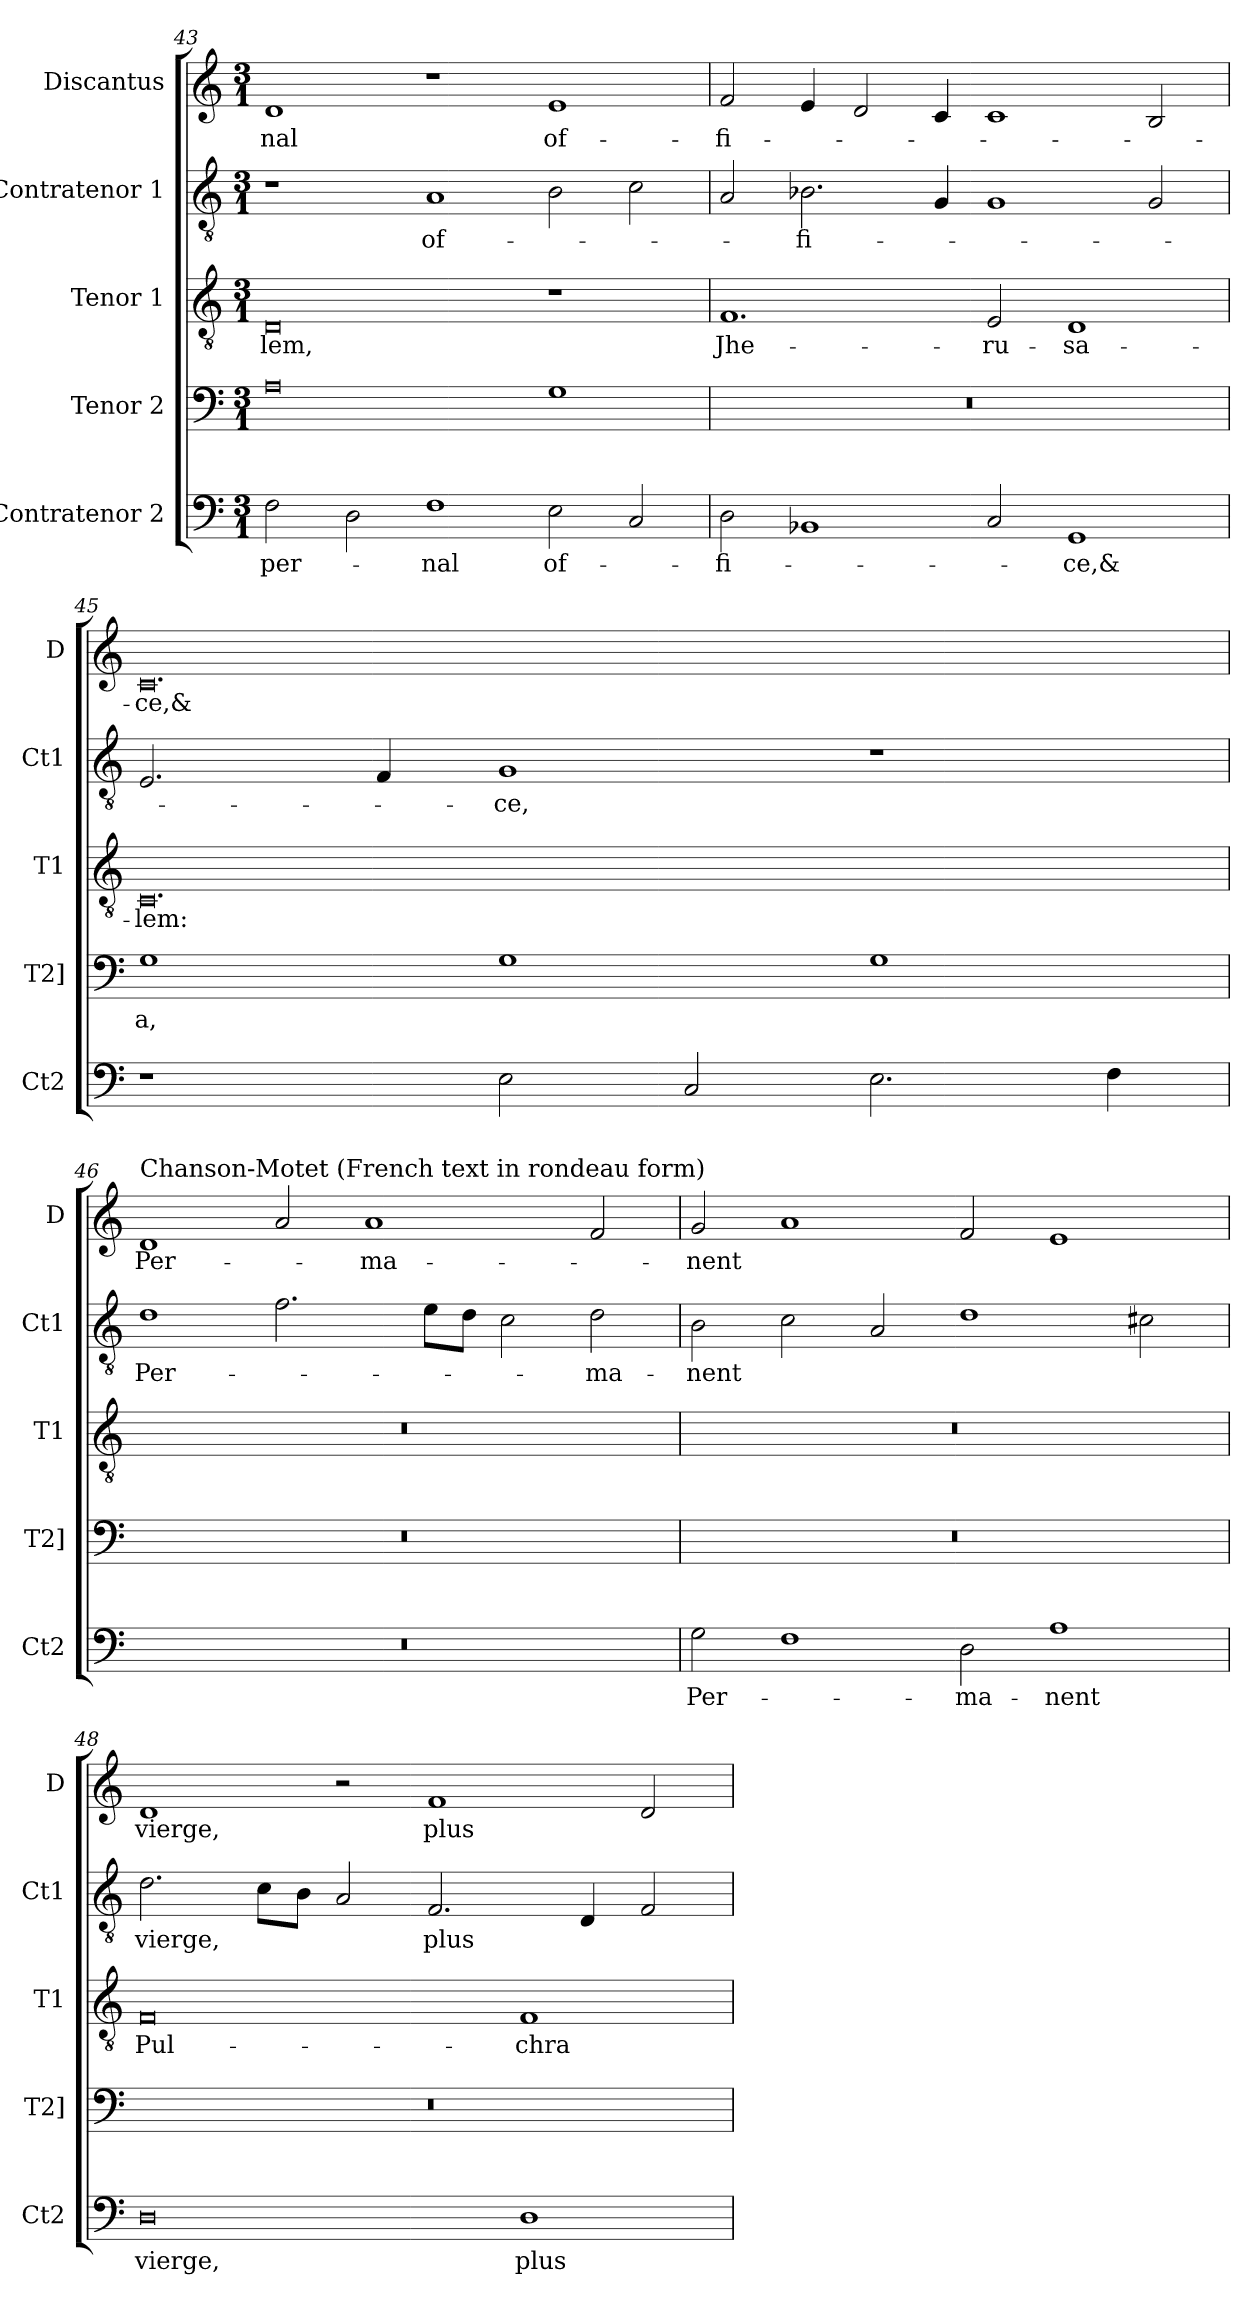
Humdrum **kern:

**kern	**text	**kern	**text	**kern	**text	**kern	**text	**kern	**text
*part5	*part5	*part4	*part4	*part3	*part3	*part2	*part2	*part1	*part1
*staff5	*staff5	*staff4	*staff4	*staff3	*staff3	*staff2	*staff2	*staff1	*staff1
*I"Contratenor 2	*	*I"Tenor 2	*	*I"Tenor 1	*	*I"Contratenor 1	*	*I"Discantus	*
*I'Ct2	*	*I'T2]	*	*I'T1	*	*I'Ct1	*	*I'D	*
*clefF4	*	*clefF4	*	*clefGv2	*	*clefGv2	*	*clefG2	*
*k[]	*	*k[]	*	*k[]	*	*k[]	*	*k[]	*
*M3/1	*	*M3/1	*	*M3/1	*	*M3/1	*	*M3/1	*
=43	=43	=43	=43	=43	=43	=43	=43	=43	=43
2F	-per-	0A	.	0D	-lem,	1r	.	1d	-nal
2D	.	.	.	.	.	.	.	.	.
1F	-nal	.	.	.	.	1A	of-	1r	.
2E	of-	1G	.	1r	.	2B	.	1e	of-
2C	.	.	.	.	.	2c	.	.	.
=44	=44	=44	=44	=44	=44	=44	=44	=44	=44
2D	-fi-	0.r	.	1.F	Jhe-	2A	.	2f	-fi-
1BB-X	.	.	.	.	.	2.B-X	-fi-	4e	.
.	.	.	.	.	.	.	.	2d	.
.	.	.	.	.	.	4G	.	4c	.
2C	.	.	.	2E	-ru-	1G	.	1c	.
1GG	-ce,&	.	.	1D	-sa-	.	.	.	.
.	.	.	.	.	.	2G	.	2B	.
=45	=45	=45	=45	=45	=45	=45	=45	=45	=45
1r	.	1G	-a,	0.C	-lem:	2.E	.	0.c	-ce,&
.	.	.	.	.	.	4F	.	.	.
2E	.	1G	.	.	.	1G	-ce,	.	.
2C	.	.	.	.	.	.	.	.	.
2.E	.	1G	.	.	.	1r	.	.	.
4F	.	.	.	.	.	.	.	.	.
!!LO:LB:g=z
=46	=46	=46	=46	=46	=46	=46	=46	=46	=46
!	!	!	!	!	!	!	!	!LO:TX:a:t=Chanson-Motet (French text in rondeau form)	!
0.r	.	0.r	.	0.r	.	1d	Per-	1d	Per-
.	.	.	.	.	.	2.f	.	2a	.
.	.	.	.	.	.	.	.	1a	-ma-
.	.	.	.	.	.	8eL	.	.	.
.	.	.	.	.	.	8dJ	.	.	.
.	.	.	.	.	.	2c	.	.	.
.	.	.	.	.	.	2d	-ma-	2f	.
=47	=47	=47	=47	=47	=47	=47	=47	=47	=47
2G	Per-	0.r	.	0.r	.	2B	-nent	2g	-nent
1F	.	.	.	.	.	2c	.	1a	.
.	.	.	.	.	.	2A	.	.	.
2D	-ma-	.	.	.	.	1d	.	2f	.
1A	-nent	.	.	.	.	.	.	1e	.
.	.	.	.	.	.	2c#X	.	.	.
=48	=48	=48	=48	=48	=48	=48	=48	=48	=48
0D	vierge,	0.r	.	0F	Pul-	2.d	vierge,	1d	vierge,
.	.	.	.	.	.	8cL	.	.	.
.	.	.	.	.	.	8BJ	.	.	.
.	.	.	.	.	.	2A	.	2r	.
.	.	.	.	.	.	2.F	plus	1f	plus
1D	plus	.	.	1F	-chra	.	.	.	.
.	.	.	.	.	.	4D	.	.	.
.	.	.	.	.	.	2F	.	2d	.
=	=	=	=	=	=	=	=	=	=
*-	*-	*-	*-	*-	*-	*-	*-	*-	*-
